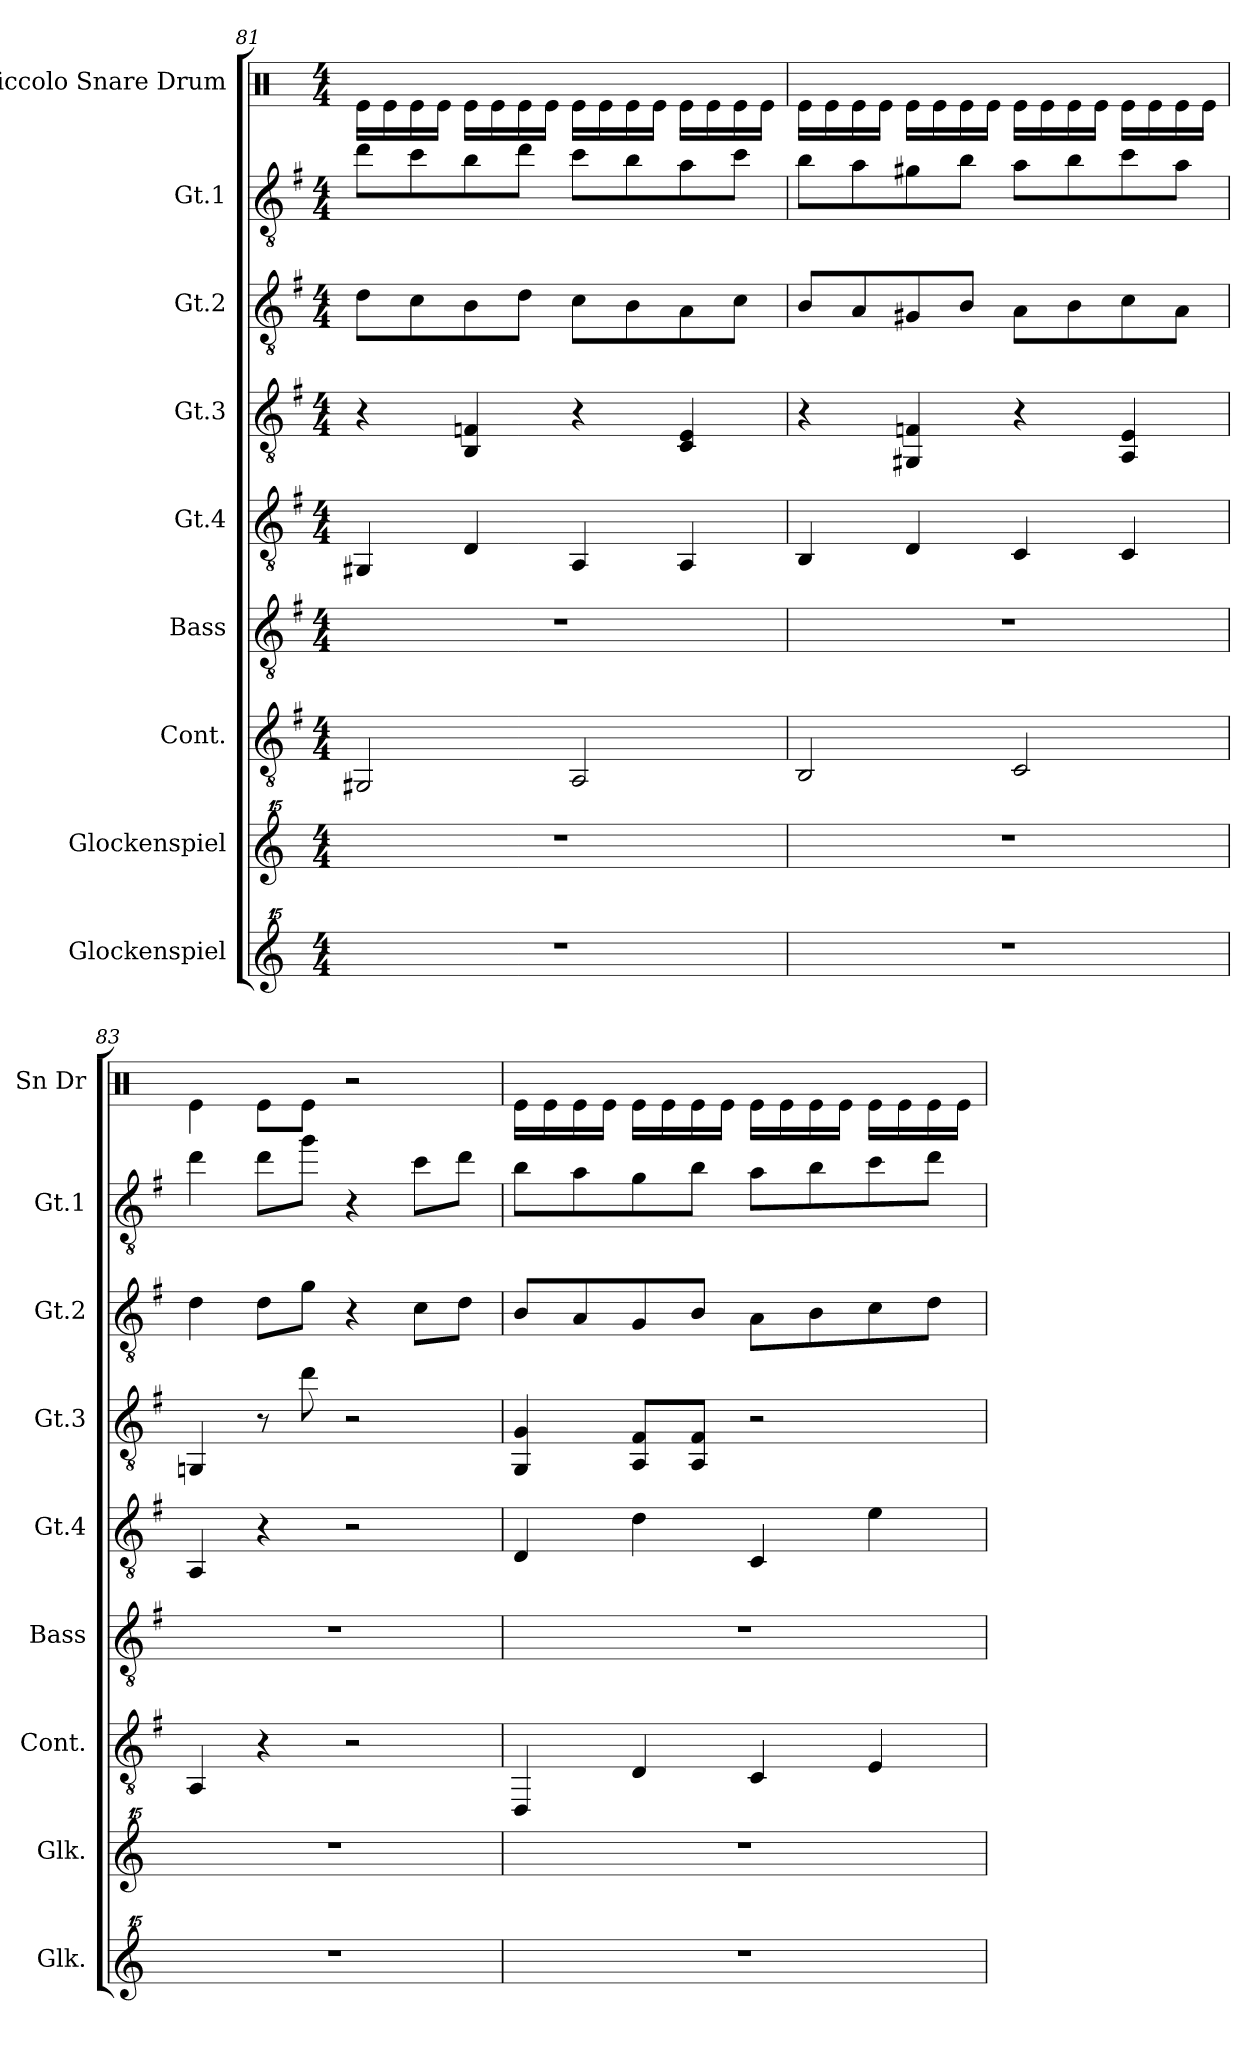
**kern	**kern	**kern	**kern	**kern	**kern	**kern	**kern	**kern
*part9	*part8	*part7	*part6	*part5	*part4	*part3	*part2	*part1
*staff9	*staff8	*staff7	*staff6	*staff5	*staff4	*staff3	*staff2	*staff1
*I"Glockenspiel	*I"Glockenspiel	*I"Cont.	*I"Bass	*I"Gt.4	*I"Gt.3	*I"Gt.2	*I"Gt.1	*I"Piccolo Snare Drum
*I'Glk.	*I'Glk.	*I'Cont.	*I'Bass	*I'Gt.4	*I'Gt.3	*I'Gt.2	*I'Gt.1	*I'Sn Dr
!!LO:PB:g=z
*clefG^^2	*clefG^^2	*clefGv2	*clefGv2	*clefGv2	*clefGv2	*clefGv2	*clefGv2	*clefX
*k[]	*k[]	*k[f#]	*k[f#]	*k[f#]	*k[f#]	*k[f#]	*k[f#]	*k[]
*M4/4	*M4/4	*M4/4	*M4/4	*M4/4	*M4/4	*M4/4	*M4/4	*M4/4
=81	=81	=81	=81	=81	=81	=81	=81	=81
1r	1r	2GG#X/	1r	4GG#X/	4r	8d\L	8dd\L	16Re\LL
.	.	.	.	.	.	.	.	16Re\
.	.	.	.	.	.	8c\	8cc\	16Re\
.	.	.	.	.	.	.	.	16Re\JJ
.	.	.	.	4D/	4BB/ 4Fn/	8B\	8b\	16Re\LL
.	.	.	.	.	.	.	.	16Re\
.	.	.	.	.	.	8d\J	8dd\J	16Re\
.	.	.	.	.	.	.	.	16Re\JJ
.	.	2AA/	.	4AA/	4r	8c\L	8cc\L	16Re\LL
.	.	.	.	.	.	.	.	16Re\
.	.	.	.	.	.	8B\	8b\	16Re\
.	.	.	.	.	.	.	.	16Re\JJ
.	.	.	.	4AA/	4C/ 4E/	8A\	8a\	16Re\LL
.	.	.	.	.	.	.	.	16Re\
.	.	.	.	.	.	8c\J	8cc\J	16Re\
.	.	.	.	.	.	.	.	16Re\JJ
=82	=82	=82	=82	=82	=82	=82	=82	=82
1r	1r	2BB/	1r	4BB/	4r	8B/L	8b\L	16Re\LL
.	.	.	.	.	.	.	.	16Re\
.	.	.	.	.	.	8A/	8a\	16Re\
.	.	.	.	.	.	.	.	16Re\JJ
.	.	.	.	4D/	4GG#X/ 4Fn/	8G#X/	8g#X\	16Re\LL
.	.	.	.	.	.	.	.	16Re\
.	.	.	.	.	.	8B/J	8b\J	16Re\
.	.	.	.	.	.	.	.	16Re\JJ
.	.	2C/	.	4C/	4r	8A\L	8a\L	16Re\LL
.	.	.	.	.	.	.	.	16Re\
.	.	.	.	.	.	8B\	8b\	16Re\
.	.	.	.	.	.	.	.	16Re\JJ
.	.	.	.	4C/	4AA/ 4E/	8c\	8cc\	16Re\LL
.	.	.	.	.	.	.	.	16Re\
.	.	.	.	.	.	8A\J	8a\J	16Re\
.	.	.	.	.	.	.	.	16Re\JJ
=83	=83	=83	=83	=83	=83	=83	=83	=83
1r	1r	4AA/	1r	4AA/	4GGn/	4d\	4dd\	4Re\
.	.	4r	.	4r	8r	8d\L	8dd\L	8Re\L
.	.	.	.	.	8dd\	8g\J	8gg\J	8Re\J
.	.	2r	.	2r	2r	4r	4r	2r
.	.	.	.	.	.	8c\L	8cc\L	.
.	.	.	.	.	.	8d\J	8dd\J	.
!!LO:PB:g=z
=84	=84	=84	=84	=84	=84	=84	=84	=84
1r	1r	4DD/	1r	4D/	4GG/ 4G/	8B/L	8b\L	16Re\LL
.	.	.	.	.	.	.	.	16Re\
.	.	.	.	.	.	8A/	8a\	16Re\
.	.	.	.	.	.	.	.	16Re\JJ
.	.	4D/	.	4d\	8AA/ 8F#/L	8G/	8g\	16Re\LL
.	.	.	.	.	.	.	.	16Re\
.	.	.	.	.	8AA/ 8F#/J	8B/J	8b\J	16Re\
.	.	.	.	.	.	.	.	16Re\JJ
.	.	4C/	.	4C/	2r	8A\L	8a\L	16Re\LL
.	.	.	.	.	.	.	.	16Re\
.	.	.	.	.	.	8B\	8b\	16Re\
.	.	.	.	.	.	.	.	16Re\JJ
.	.	4E/	.	4e\	.	8c\	8cc\	16Re\LL
.	.	.	.	.	.	.	.	16Re\
.	.	.	.	.	.	8d\J	8dd\J	16Re\
.	.	.	.	.	.	.	.	16Re\JJ
=	=	=	=	=	=	=	=	=
*-	*-	*-	*-	*-	*-	*-	*-	*-
